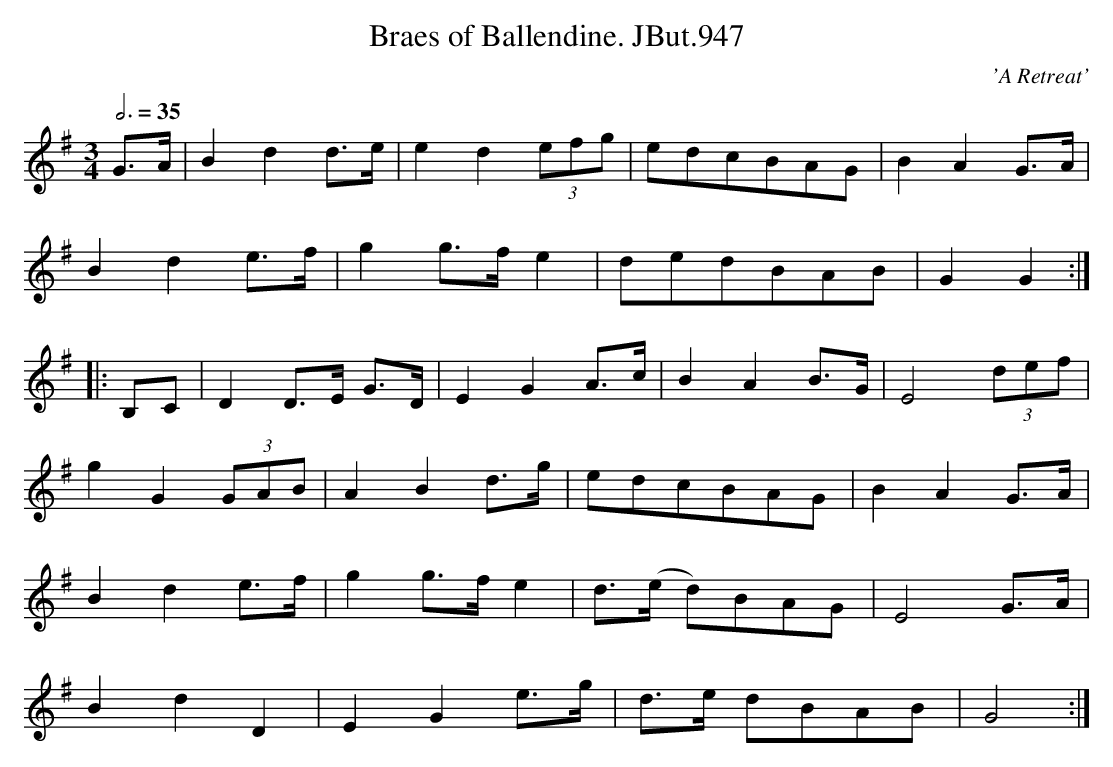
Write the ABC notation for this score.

X:1
T:Braes of Ballendine. JBut.947
C:'A Retreat'
M:3/4
L:1/8
Q:3/4=35
K:G
G>A|B2d2d>e|e2d2(3efg|edcBAG|B2A2G>A|
B2d2e>f|g2g>f e2|dedBAB|G2G2:|
|:B,C|D2D>E G>D|E2G2A>c|B2A2B>G|E4(3def|
g2G2(3GAB|A2B2d>g|edcBAG|B2A2G>A|
B2d2 e>f|g2g>f e2|d>(e d)BAG|E4 G>A|
B2d2D2|E2G2 e>g|d>e dBAB|G4:|
